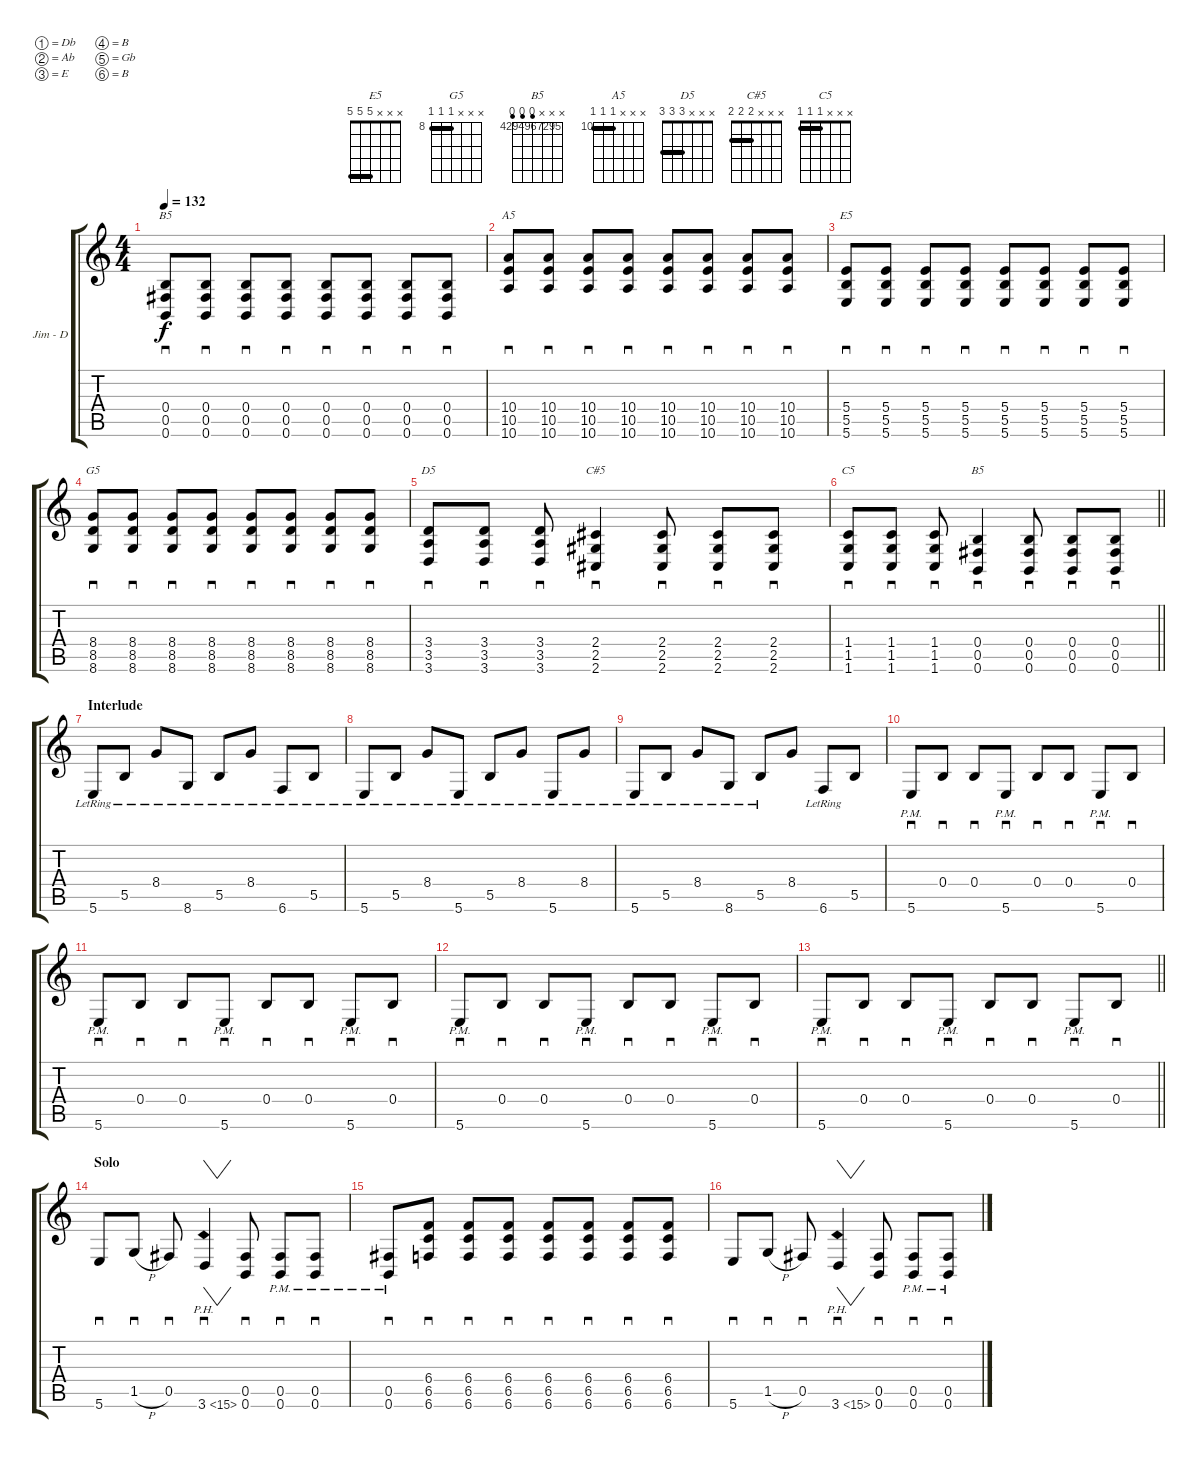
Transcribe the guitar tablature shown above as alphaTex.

\bracketExtendMode groupsimilarinstruments
\firstSystemTrackNameOrientation horizontal
\otherSystemsTrackNameOrientation horizontal
\track ("Jim Root (Dirty)" "Jim - D") {instrument overdrivenguitar}
\staff {score tabs}
\tuning (Db4 Ab3 E3 B2 Gb2 B1)
\chord ("E5" x x x 5 5 5) {showfingering false barre (5 5)}
\chord ("G5" x x x 8 8 8) {firstfret 8 showfingering false barre (8 8)}
\chord ("B5" x x x 4294967294 4294967294 4294967294) {firstfret 4294967295 showfingering false}
\chord ("A5" x x x 10 10 10) {firstfret 10 showfingering false barre (10 10)}
\chord ("D5" x x x 3 3 3) {showfingering false barre (3 3)}
\chord ("C#5" x x x 2 2 2) {showfingering false barre (2 2)}
\chord ("C5" x x x 1 1 1) {showfingering false barre (1 1)}
\ts (4 4)
\tempo 132
\clef g2
\ks c
(0.4 0.5 0.6).8{sd ch "B5" dy f} (0.4 0.5 0.6).8{sd} (0.4 0.5 0.6).8{sd} (0.4 0.5 0.6).8{sd} (0.4 0.5 0.6).8{sd} (0.4 0.5 0.6).8{sd} (0.4 0.5 0.6).8{sd} (0.4 0.5 0.6).8{sd} |
(10.4 10.5 10.6).8{sd ch "A5"} (10.4 10.5 10.6).8{sd} (10.4 10.5 10.6).8{sd} (10.4 10.5 10.6).8{sd} (10.4 10.5 10.6).8{sd} (10.4 10.5 10.6).8{sd} (10.4 10.5 10.6).8{sd} (10.4 10.5 10.6).8{sd} |
(5.4 5.5 5.6).8{sd ch "E5"} (5.4 5.5 5.6).8{sd} (5.4 5.5 5.6).8{sd} (5.4 5.5 5.6).8{sd} (5.4 5.5 5.6).8{sd} (5.4 5.5 5.6).8{sd} (5.4 5.5 5.6).8{sd} (5.4 5.5 5.6).8{sd} |
(8.4 8.5 8.6).8{sd ch "G5"} (8.4 8.5 8.6).8{sd} (8.4 8.5 8.6).8{sd} (8.4 8.5 8.6).8{sd} (8.4 8.5 8.6).8{sd} (8.4 8.5 8.6).8{sd} (8.4 8.5 8.6).8{sd} (8.4 8.5 8.6).8{sd} |
(3.4 3.5 3.6).8{sd ch "D5"} (3.4 3.5 3.6).8{sd} (3.4 3.5 3.6).8{sd} (2.4 2.5 2.6).4{sd ch "C#5"} (2.4 2.5 2.6).8{sd} (2.4 2.5 2.6).8{sd} (2.4 2.5 2.6).8{sd} |
\barLineRight lightlight
(1.4 1.5 1.6).8{sd ch "C5"} (1.4 1.5 1.6).8{sd} (1.4 1.5 1.6).8{sd} (0.4 0.5 0.6).4{sd ch "B5"} (0.4 0.5 0.6).8{sd} (0.4 0.5 0.6).8{sd} (0.4 0.5 0.6).8{sd} |
\section ("" "Interlude")
5.6{lr}.8 5.5{lr}.8 8.4{lr}.8 8.6{lr}.8 5.5{lr}.8 8.4{lr}.8 6.6{lr}.8 5.5{lr}.8 |
5.6{lr}.8 5.5{lr}.8 8.4{lr}.8 5.6{lr}.8 5.5{lr}.8 8.4{lr}.8 5.6{lr}.8 8.4{lr}.8 |
5.6{lr}.8 5.5{lr}.8 8.4{lr}.8 8.6{lr}.8 5.5{lr}.8 8.4.8 6.6{lr}.8 5.5.8 |
5.6{pm}.8{sd} 0.4.8{sd} 0.4.8{sd} 5.6{pm}.8{sd} 0.4.8{sd} 0.4.8{sd} 5.6{pm}.8{sd} 0.4.8{sd} |
5.6{pm}.8{sd} 0.4.8{sd} 0.4.8{sd} 5.6{pm}.8{sd} 0.4.8{sd} 0.4.8{sd} 5.6{pm}.8{sd} 0.4.8{sd} |
5.6{pm}.8{sd} 0.4.8{sd} 0.4.8{sd} 5.6{pm}.8{sd} 0.4.8{sd} 0.4.8{sd} 5.6{pm}.8{sd} 0.4.8{sd} |
\barLineRight lightlight
5.6{pm}.8{sd} 0.4.8{sd} 0.4.8{sd} 5.6{pm}.8{sd} 0.4.8{sd} 0.4.8{sd} 5.6{pm}.8{sd} 0.4.8{sd} |
\section ("" "Solo")
5.6.8{sd} 1.5{h}.8{sd} 0.5.8{sd} 3.6{ph 12}.4{vw sd} (0.5 0.6).8{sd} (0.5{pm} 0.6{pm}).8{sd} (0.5{pm} 0.6{pm}).8{sd} |
(0.5{pm} 0.6).8{sd} (6.4 6.5 6.6).8{sd} (6.4 6.5 6.6).8{sd} (6.4 6.5 6.6).8{sd} (6.4 6.5 6.6).8{sd} (6.4 6.5 6.6).8{sd} (6.4 6.5 6.6).8{sd} (6.4 6.5 6.6).8{sd} |
5.6.8{sd} 1.5{h}.8{sd} 0.5.8{sd} 3.6{ph 12}.4{vw sd} (0.5 0.6).8{sd} (0.5{pm} 0.6{pm}).8{sd} (0.5{pm} 0.6{pm}).8{sd}
